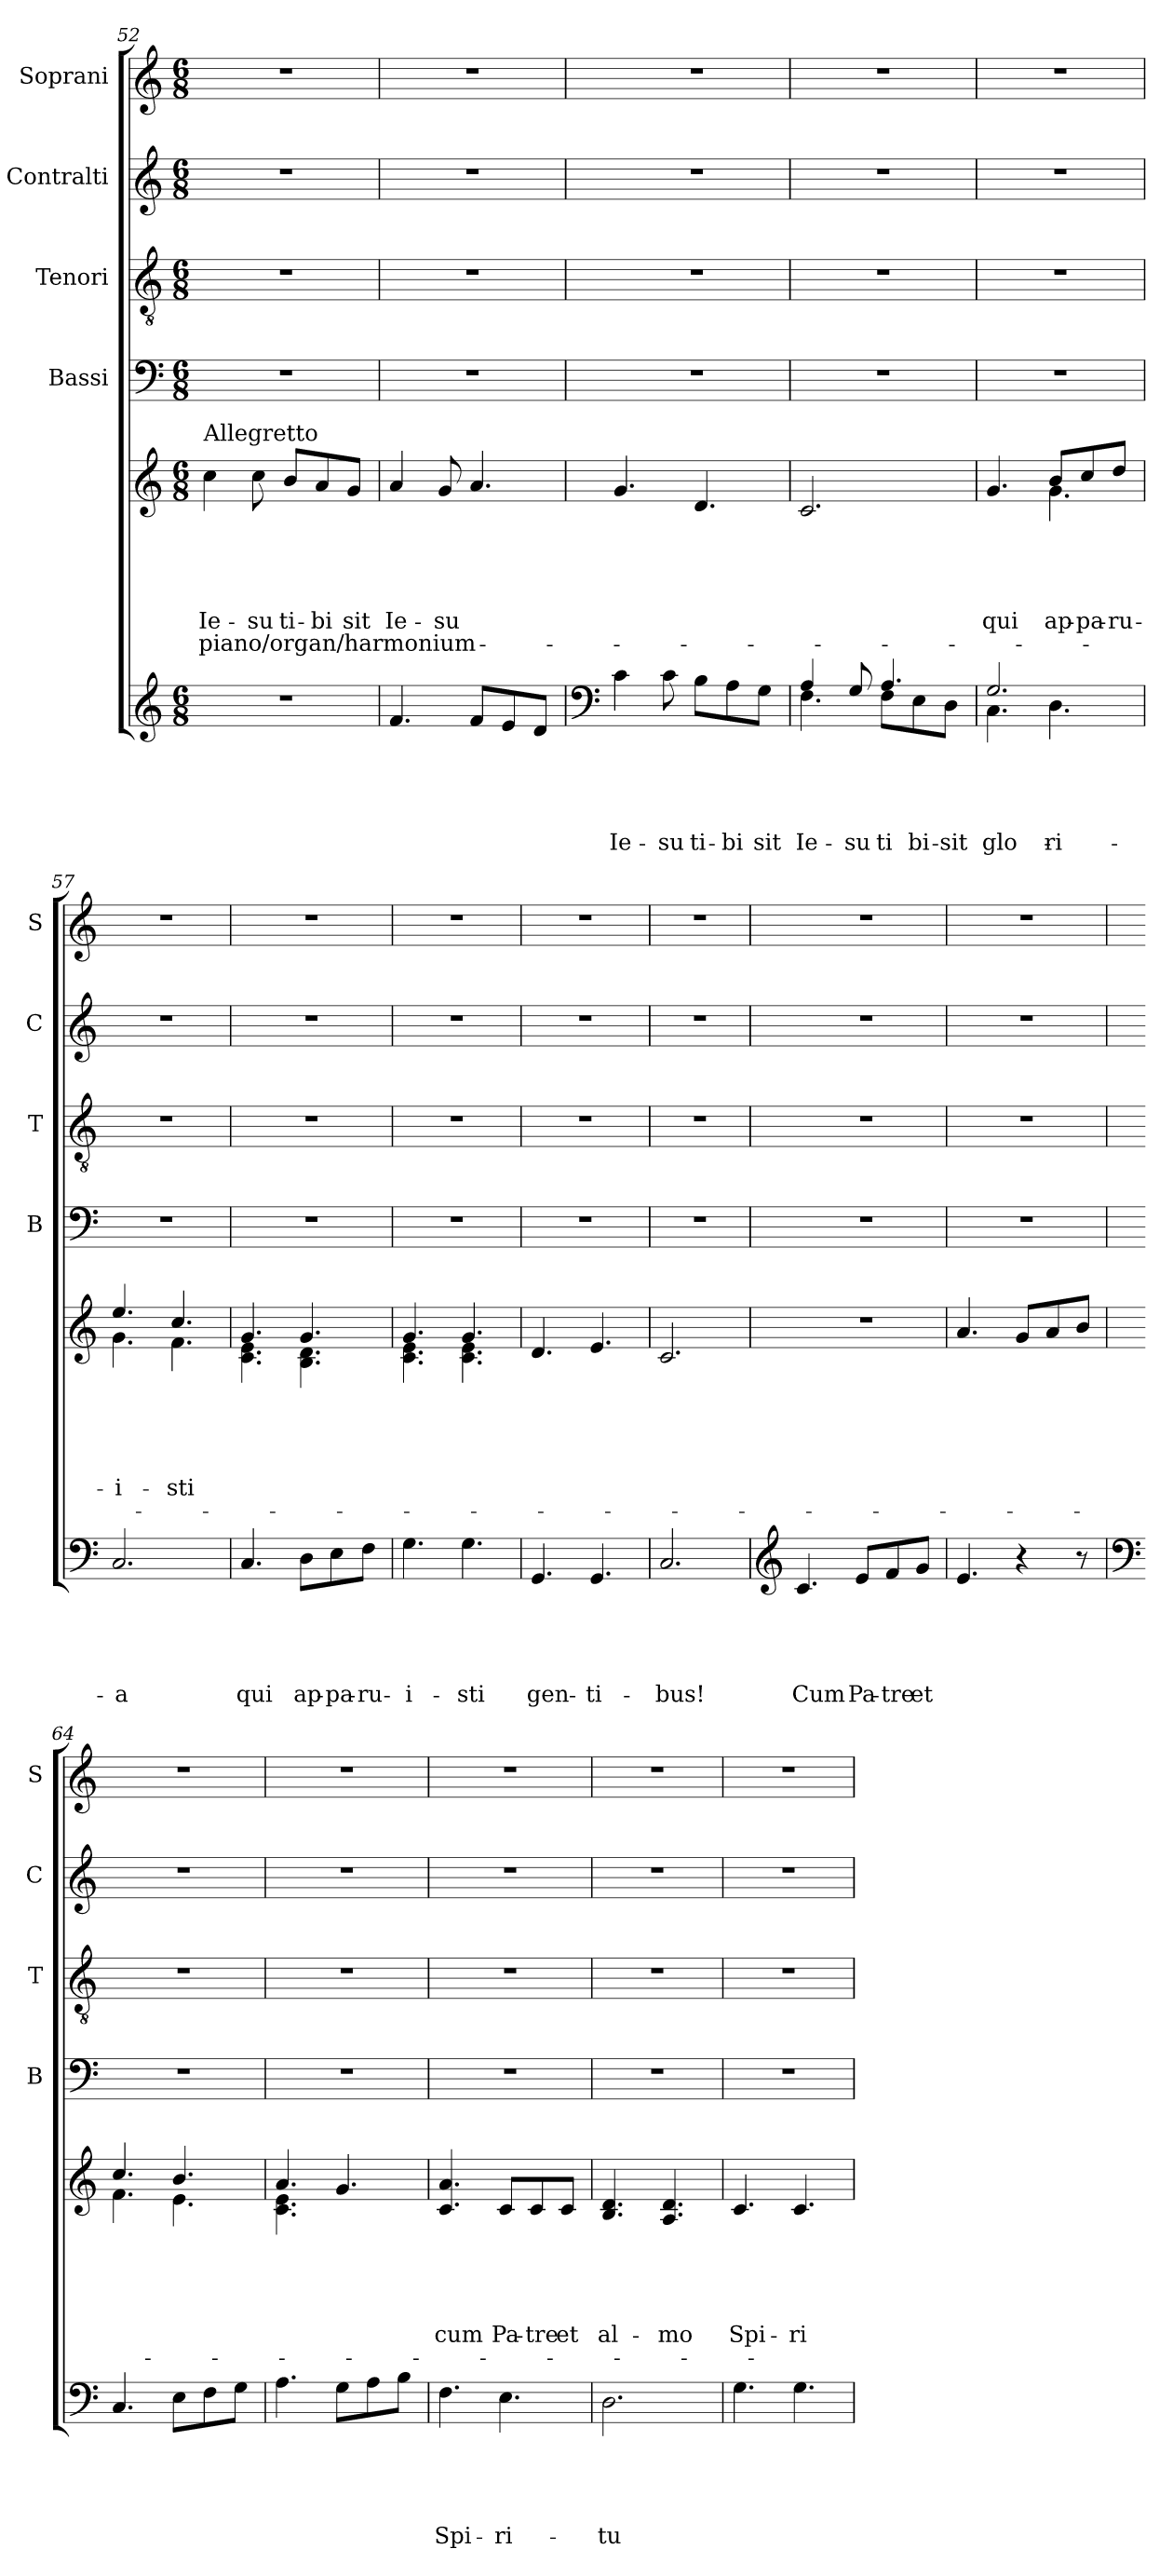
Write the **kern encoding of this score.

**kern	**text	**text	**text	**text	**text	**kern	**text	**text	**text	**text	**text	**text	**kern	**kern	**kern	**kern
*part5	*part5	*part5	*part5	*part5	*part5	*part5	*part5	*part5	*part5	*part5	*part5	*part5	*part4	*part3	*part2	*part1
*staff6	*staff6	*staff6	*staff6	*staff6	*staff6	*staff5	*staff5	*staff5	*staff5	*staff5	*staff5	*staff5	*staff4	*staff3	*staff2	*staff1
*	*	*	*	*	*	*	*	*	*	*	*	*	*I"Bassi	*I"Tenori	*I"Contralti	*I"Soprani
*	*	*	*	*	*	*	*	*	*	*	*	*	*I'B	*I'T	*I'C	*I'S
!!LO:PB:g=z
*clefG2	*	*	*	*	*	*clefG2	*	*	*	*	*	*	*clefF4	*clefGv2	*clefG2	*clefG2
*k[]	*	*	*	*	*	*k[]	*	*	*	*	*	*	*k[]	*k[]	*k[]	*k[]
*C:	*	*	*	*	*	*C:	*	*	*	*	*	*	*C:	*C:	*C:	*C:
*M6/8	*	*	*	*	*	*M6/8	*	*	*	*	*	*	*M6/8	*M6/8	*M6/8	*M6/8
=52	=52	=52	=52	=52	=52	=52	=52	=52	=52	=52	=52	=52	=52	=52	=52	=52
!	!	!	!	!	!	!LO:TX:a:t=Allegretto	!	!	!	!	!	!	!	!	!	!
!LO:N:vis=1	!	!	!	!	!	!	!	!	!	!	!LO:LY:b	!LO:LY:b	!	!	!	!
2.r	.	.	.	.	.	4cc\	.	.	.	.	Ie-	piano/organ/harmonium-	2.r	2.r	2.r	2.r
!	!	!	!	!	!	!	!	!	!	!	!LO:LY:b	!	!	!	!	!
.	.	.	.	.	.	8cc\	.	.	.	.	-su	.	.	.	.	.
!	!	!	!	!	!	!	!	!	!	!	!LO:LY:b	!	!	!	!	!
.	.	.	.	.	.	8b/L	.	.	.	.	ti-	.	.	.	.	.
!	!	!	!	!	!	!	!	!	!	!	!LO:LY:b	!	!	!	!	!
.	.	.	.	.	.	8a/	.	.	.	.	-bi	.	.	.	.	.
!	!	!	!	!	!	!	!	!	!	!	!LO:LY:b	!	!	!	!	!
.	.	.	.	.	.	8g/J	.	.	.	.	sit	.	.	.	.	.
=53	=53	=53	=53	=53	=53	=53	=53	=53	=53	=53	=53	=53	=53	=53	=53	=53
!	!	!	!	!	!	!	!	!	!	!	!LO:LY:b	!	!	!	!	!
4.f/	.	.	.	.	.	4a/	.	.	.	.	Ie-	.	2.r	2.r	2.r	2.r
!	!	!	!	!	!	!	!	!	!	!	!LO:LY:b	!	!	!	!	!
.	.	.	.	.	.	8g/	.	.	.	.	-su	.	.	.	.	.
8f/L	.	.	.	.	.	4.a/	.	.	.	.	.	.	.	.	.	.
8e/	.	.	.	.	.	.	.	.	.	.	.	.	.	.	.	.
8d/J	.	.	.	.	.	.	.	.	.	.	.	.	.	.	.	.
=54	=54	=54	=54	=54	=54	=54	=54	=54	=54	=54	=54	=54	=54	=54	=54	=54
*clefF4	*	*	*	*	*	*	*	*	*	*	*	*	*	*	*	*
!	!	!	!	!	!LO:LY:b	!	!	!	!	!	!	!	!	!	!	!
4c\	.	.	.	.	Ie-	4.g/	.	.	.	.	.	.	2.r	2.r	2.r	2.r
!	!	!	!	!	!LO:LY:b	!	!	!	!	!	!	!	!	!	!	!
8c\	.	.	.	.	-su	.	.	.	.	.	.	.	.	.	.	.
!	!	!	!	!	!LO:LY:b	!	!	!	!	!	!	!	!	!	!	!
8B\L	.	.	.	.	ti-	4.d/	.	.	.	.	.	.	.	.	.	.
!	!	!	!	!	!LO:LY:b	!	!	!	!	!	!	!	!	!	!	!
8A\	.	.	.	.	-bi	.	.	.	.	.	.	.	.	.	.	.
!	!	!	!	!	!LO:LY:b	!	!	!	!	!	!	!	!	!	!	!
8G\J	.	.	.	.	sit	.	.	.	.	.	.	.	.	.	.	.
!!LO:LB:g=z
=55	=55	=55	=55	=55	=55	=55	=55	=55	=55	=55	=55	=55	=55	=55	=55	=55
!	!	!	!	!	!LO:LY:b	!	!	!	!	!	!	!	!	!	!	!
*^	*	*	*	*	*	*	*	*	*	*	*	*	*	*	*	*
4A/	4.F\	.	.	.	.	Ie-	2.c/	.	.	.	.	.	.	2.r	2.r	2.r	2.r
!	!	!	!	!	!	!LO:LY:b	!	!	!	!	!	!	!	!	!	!	!
8G/	.	.	.	.	.	-su	.	.	.	.	.	.	.	.	.	.	.
!	!	!	!	!	!	!LO:LY:b	!	!	!	!	!	!	!	!	!	!	!
4.A/	8F\L	.	.	.	.	ti-	.	.	.	.	.	.	.	.	.	.	.
!	!	!	!	!	!	!LO:LY:b	!	!	!	!	!	!	!	!	!	!	!
.	8E\	.	.	.	.	-bi	.	.	.	.	.	.	.	.	.	.	.
!	!	!	!	!	!	!LO:LY:b	!	!	!	!	!	!	!	!	!	!	!
.	8D\J	.	.	.	.	sit	.	.	.	.	.	.	.	.	.	.	.
=56	=56	=56	=56	=56	=56	=56	=56	=56	=56	=56	=56	=56	=56	=56	=56	=56	=56
!	!	!	!	!	!	!LO:LY:b	!	!	!	!	!	!LO:LY:b	!	!	!	!	!
*	*	*	*	*	*	*	*^	*	*	*	*	*	*	*	*	*	*
2.G/	4.C\	.	.	.	.	-glo-	4.g/	4.ryy	.	.	.	.	qui	.	2.r	2.r	2.r	2.r
!	!	!	!	!	!	!LO:LY:b	!	!	!	!	!	!	!LO:LY:b	!	!	!	!	!
.	4.D\	.	.	.	.	-ri-	8b/L	4.g\	.	.	.	.	ap-	.	.	.	.	.
!	!	!	!	!	!	!	!	!	!	!	!	!	!LO:LY:b	!	!	!	!	!
.	.	.	.	.	.	.	8cc/	.	.	.	.	.	-pa-	.	.	.	.	.
!	!	!	!	!	!	!	!	!	!	!	!	!	!LO:LY:b	!	!	!	!	!
.	.	.	.	.	.	.	8dd/J	.	.	.	.	.	-ru-	.	.	.	.	.
*v	*v	*	*	*	*	*	*	*	*	*	*	*	*	*	*	*	*	*
=57	=57	=57	=57	=57	=57	=57	=57	=57	=57	=57	=57	=57	=57	=57	=57	=57	=57
!	!	!	!	!	!LO:LY:b	!	!	!	!	!	!	!LO:LY:b	!	!	!	!	!
2.C/	.	.	.	.	a	4.ee/	4.g\	.	.	.	.	-i-	.	2.r	2.r	2.r	2.r
!	!	!	!	!	!	!	!	!	!	!	!	!LO:LY:b	!	!	!	!	!
.	.	.	.	.	.	4.cc/	4.f\	.	.	.	.	-sti	.	.	.	.	.
=58	=58	=58	=58	=58	=58	=58	=58	=58	=58	=58	=58	=58	=58	=58	=58	=58	=58
!	!	!	!	!	!LO:LY:b	!	!	!	!	!	!	!	!	!	!	!	!
4.C/	.	.	.	.	qui	4.g/	4.c\ 4.e\	.	.	.	.	.	.	2.r	2.r	2.r	2.r
!	!	!	!	!	!LO:LY:b	!	!	!	!	!	!	!	!	!	!	!	!
8D\L	.	.	.	.	ap-	4.g/	4.B\ 4.d\	.	.	.	.	.	.	.	.	.	.
!	!	!	!	!	!LO:LY:b	!	!	!	!	!	!	!	!	!	!	!	!
8E\	.	.	.	.	-pa-	.	.	.	.	.	.	.	.	.	.	.	.
!	!	!	!	!	!LO:LY:b	!	!	!	!	!	!	!	!	!	!	!	!
8F\J	.	.	.	.	-ru-	.	.	.	.	.	.	.	.	.	.	.	.
=59	=59	=59	=59	=59	=59	=59	=59	=59	=59	=59	=59	=59	=59	=59	=59	=59	=59
!	!	!	!	!	!LO:LY:b	!	!	!	!	!	!	!	!	!	!	!	!
4.G\	.	.	.	.	-i-	4.g/	4.c\ 4.e\	.	.	.	.	.	.	2.r	2.r	2.r	2.r
!	!	!	!	!	!LO:LY:b	!	!	!	!	!	!	!	!	!	!	!	!
4.G\	.	.	.	.	-sti	4.g/	4.c\ 4.e\	.	.	.	.	.	.	.	.	.	.
=60	=60	=60	=60	=60	=60	=60	=60	=60	=60	=60	=60	=60	=60	=60	=60	=60	=60
!	!	!	!	!	!LO:LY:b	!	!	!	!	!	!	!	!	!	!	!	!
*	*	*	*	*	*	*v	*v	*	*	*	*	*	*	*	*	*	*
4.GG/	.	.	.	.	gen-	4.d/	.	.	.	.	.	.	2.r	2.r	2.r	2.r
!	!	!	!	!	!LO:LY:b	!	!	!	!	!	!	!	!	!	!	!
4.GG/	.	.	.	.	-ti-	4.e/	.	.	.	.	.	.	.	.	.	.
=61	=61	=61	=61	=61	=61	=61	=61	=61	=61	=61	=61	=61	=61	=61	=61	=61
!	!	!	!	!	!LO:LY:b	!	!	!	!	!	!	!	!	!	!	!
2.C/	.	.	.	.	-bus!	2.c/	.	.	.	.	.	.	2.r	2.r	2.r	2.r
!!LO:LB:g=z
=62	=62	=62	=62	=62	=62	=62	=62	=62	=62	=62	=62	=62	=62	=62	=62	=62
*clefG2	*	*	*	*	*	*	*	*	*	*	*	*	*	*	*	*
!	!	!	!	!	!LO:LY:b	!LO:N:vis=1	!	!	!	!	!	!	!	!	!	!
4.c/	.	.	.	.	Cum	2.r	.	.	.	.	.	.	2.r	2.r	2.r	2.r
!	!	!	!	!	!LO:LY:b	!	!	!	!	!	!	!	!	!	!	!
8e/L	.	.	.	.	Pa-	.	.	.	.	.	.	.	.	.	.	.
!	!	!	!	!	!LO:LY:b	!	!	!	!	!	!	!	!	!	!	!
8f/	.	.	.	.	-tre	.	.	.	.	.	.	.	.	.	.	.
!	!	!	!	!	!LO:LY:b	!	!	!	!	!	!	!	!	!	!	!
8g/J	.	.	.	.	et	.	.	.	.	.	.	.	.	.	.	.
=63	=63	=63	=63	=63	=63	=63	=63	=63	=63	=63	=63	=63	=63	=63	=63	=63
4.e/	.	.	.	.	.	4.a/	.	.	.	.	.	.	2.r	2.r	2.r	2.r
4r	.	.	.	.	.	8g/L	.	.	.	.	.	.	.	.	.	.
.	.	.	.	.	.	8a/	.	.	.	.	.	.	.	.	.	.
8r	.	.	.	.	.	8b/J	.	.	.	.	.	.	.	.	.	.
=64	=64	=64	=64	=64	=64	=64	=64	=64	=64	=64	=64	=64	=64	=64	=64	=64
*clefF4	*	*	*	*	*	*	*	*	*	*	*	*	*	*	*	*
*	*	*	*	*	*	*^	*	*	*	*	*	*	*	*	*	*
4.C/	.	.	.	.	.	4.cc/	4.f\	.	.	.	.	.	.	2.r	2.r	2.r	2.r
8E\L	.	.	.	.	.	4.b/	4.e\	.	.	.	.	.	.	.	.	.	.
8F\	.	.	.	.	.	.	.	.	.	.	.	.	.	.	.	.	.
8G\J	.	.	.	.	.	.	.	.	.	.	.	.	.	.	.	.	.
=65	=65	=65	=65	=65	=65	=65	=65	=65	=65	=65	=65	=65	=65	=65	=65	=65	=65
4.A\	.	.	.	.	.	4.a/	4.c\ 4.e\	.	.	.	.	.	.	2.r	2.r	2.r	2.r
8G\L	.	.	.	.	.	4.g/	4.ryy	.	.	.	.	.	.	.	.	.	.
8A\	.	.	.	.	.	.	.	.	.	.	.	.	.	.	.	.	.
8B\J	.	.	.	.	.	.	.	.	.	.	.	.	.	.	.	.	.
*	*	*	*	*	*	*v	*v	*	*	*	*	*	*	*	*	*	*
=66	=66	=66	=66	=66	=66	=66	=66	=66	=66	=66	=66	=66	=66	=66	=66	=66
!	!	!	!	!	!LO:LY:b	!	!	!	!	!	!LO:LY:b	!	!	!	!	!
4.F\	.	.	.	.	Spi-	4.c/ 4.a/	.	.	.	.	cum	.	2.r	2.r	2.r	2.r
!	!	!	!	!	!LO:LY:b	!	!	!	!	!	!LO:LY:b	!	!	!	!	!
4.E\	.	.	.	.	-ri-	8c/L	.	.	.	.	Pa-	.	.	.	.	.
!	!	!	!	!	!	!	!	!	!	!	!LO:LY:b	!	!	!	!	!
.	.	.	.	.	.	8c/	.	.	.	.	-tre	.	.	.	.	.
!	!	!	!	!	!	!	!	!	!	!	!LO:LY:b	!	!	!	!	!
.	.	.	.	.	.	8c/J	.	.	.	.	et	.	.	.	.	.
=67	=67	=67	=67	=67	=67	=67	=67	=67	=67	=67	=67	=67	=67	=67	=67	=67
!	!	!	!	!	!LO:LY:b	!	!	!	!	!	!LO:LY:b	!	!	!	!	!
2.D\	.	.	.	.	tu	4.B/ 4.d/	.	.	.	.	-al-	.	2.r	2.r	2.r	2.r
!	!	!	!	!	!	!	!	!	!	!	!LO:LY:b	!	!	!	!	!
.	.	.	.	.	.	4.A/ 4.d/	.	.	.	.	-mo	.	.	.	.	.
=68	=68	=68	=68	=68	=68	=68	=68	=68	=68	=68	=68	=68	=68	=68	=68	=68
!	!	!	!	!	!	!	!	!	!	!	!LO:LY:b	!	!	!	!	!
4.G\	.	.	.	.	.	4.c/	.	.	.	.	Spi-	.	2.r	2.r	2.r	2.r
!	!	!	!	!	!	!	!	!	!	!	!LO:LY:b	!	!	!	!	!
4.G\	.	.	.	.	.	4.c/	.	.	.	.	-ri-	.	.	.	.	.
=	=	=	=	=	=	=	=	=	=	=	=	=	=	=	=	=
*-	*-	*-	*-	*-	*-	*-	*-	*-	*-	*-	*-	*-	*-	*-	*-	*-
